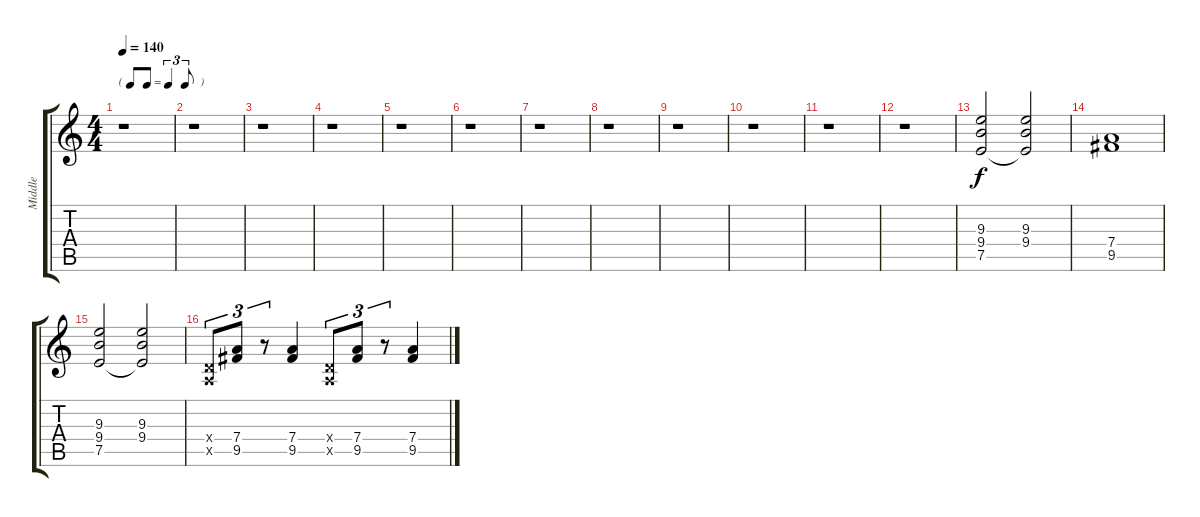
\track ("Middle" "Middle") {instrument overdrivenguitar}
\staff {score tabs}
\tuning (E4 B3 G3 D3 A2 E2) {hide}
\ts (4 4)
\tf triplet8th
\tempo 140
\clef g2
\ks c
r.1{dy f instrument overdrivenguitar} |
r.1 |
r.1 |
r.1 |
r.1 |
r.1 |
r.1 |
r.1 |
r.1 |
r.1 |
r.1 |
r.1 |
(9.3 9.4 7.5).2 (9.3 9.4 7.5{t}).2 |
(7.4 9.5).1 |
(9.3 9.4 7.5).2 (9.3 9.4 7.5{t}).2 |
(0.4{x} 0.5{x}).8{tu (3 2)} (7.4 9.5).8{tu (3 2)} r.8{tu (3 2)} (7.4 9.5).4 (0.4{x} 0.5{x}).8{tu (3 2)} (7.4 9.5).8{tu (3 2)} r.8{tu (3 2)} (7.4 9.5).4
